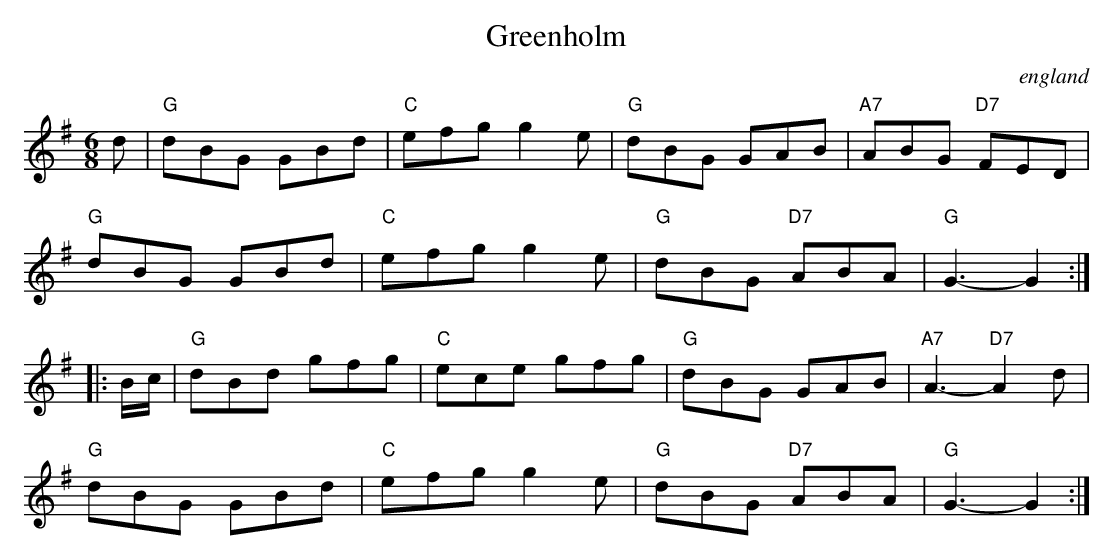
X:1
T:Greenholm
O:england
M:6/8
K:G
d|"G"dBG GBd|"C"efg g2e|"G"dBG GAB|"A7"ABG "D7"FED|
"G"dBG GBd|"C"efg g2e|"G"dBG "D7"ABA|"G"G3 -G2::
B/2c/2|"G"dBd gfg|"C"ece gfg|"G"dBG GAB|"A7"A3 -"D7"A2d|
"G"dBG GBd|"C"efg g2e|"G"dBG "D7"ABA|"G"G3 -G2:|
